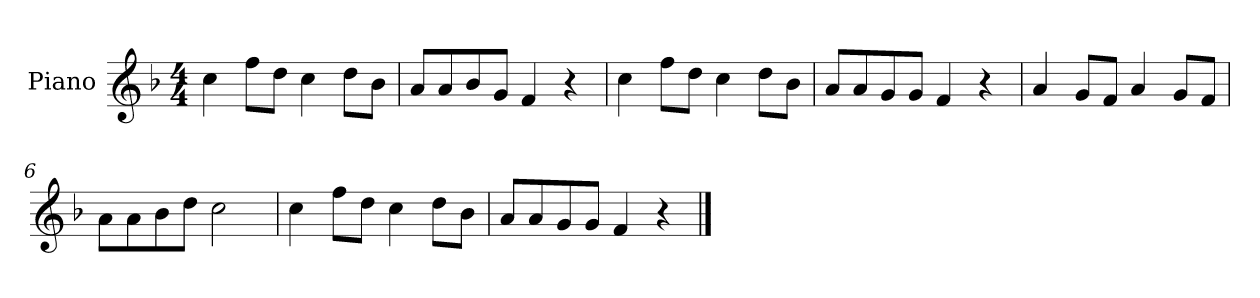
**kern
*part1
*staff1
*I"Piano
*I'P-no
*clefG2
*k[b-]
*M4/4
*MM90
=1
4cc\
8ff\L
8dd\J
4cc\
8dd\L
8b-\J
=2
8a/L
8a/
8b-/
8g/J
4f/
4r
=3
4cc\
8ff\L
8dd\J
4cc\
8dd\L
8b-\J
=4
8a/L
8a/
8g/
8g/J
4f/
4r
=5
4a/
8g/L
8f/J
4a/
8g/L
8f/J
=6
8a\L
8a\
8b-\
8dd\J
2cc\
!!LO:LB:g=z
=7
4cc\
8ff\L
8dd\J
4cc\
8dd\L
8b-\J
=8
8a/L
8a/
8g/
8g/J
4f/
4r
==
*-
